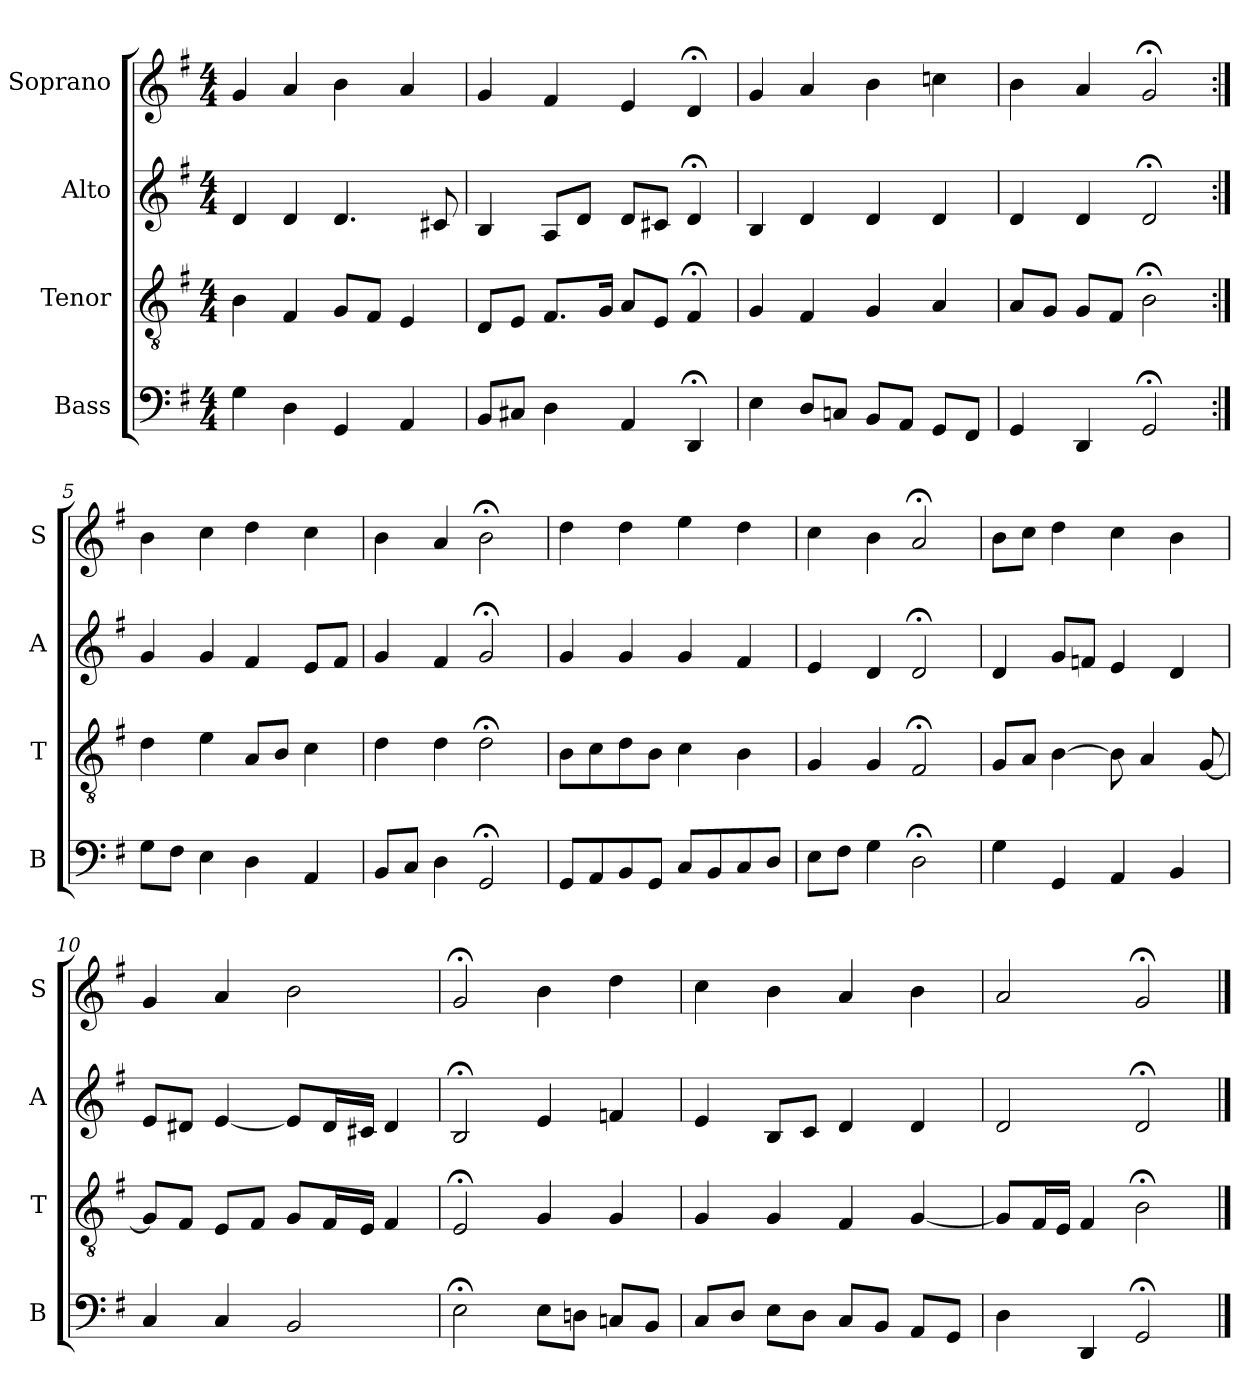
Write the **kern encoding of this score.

**kern	**kern	**kern	**kern
*part4	*part3	*part2	*part1
*staff4	*staff3	*staff2	*staff1
*I"Bass	*I"Tenor	*I"Alto	*I"Soprano
*I'B	*I'T	*I'A	*I'S
*clefF4	*clefGv2	*clefG2	*clefG2
*k[f#]	*k[f#]	*k[f#]	*k[f#]
*G:	*G:	*G:	*G:
*M4/4	*M4/4	*M4/4	*M4/4
*MM100	*MM100	*MM100	*MM100
=1	=1	=1	=1
4G	4B	4d	4g
4D	4F#	4d	4a
4GG	8GL	4.d	4b
.	8F#J	.	.
4AA	4E	.	4a
.	.	8c#X	.
=2	=2	=2	=2
8BBL	8DL	4B	4g
8C#XJ	8EJ	.	.
4D	8.F#L	8AL	4f#
.	.	8dJ	.
.	16GJk	.	.
4AA	8AL	8dL	4e
.	8EJ	8c#XJ	.
4DD;<	4F#;<	4d;<	4d;<
=3	=3	=3	=3
4E	4G	4B	4g
8DL	4F#	4d	4a
8CnJ	.	.	.
8BBL	4G	4d	4b
8AAJ	.	.	.
8GGL	4A	4d	4ccn
8FF#J	.	.	.
=4	=4	=4	=4
4GG	8AL	4d	4b
.	8GJ	.	.
4DD	8GL	4d	4a
.	8F#J	.	.
2GG;<	2B;<	2d;<	2g;<
=5:|!	=5:|!	=5:|!	=5:|!
8GL	4d	4g	4b
8F#J	.	.	.
4E	4e	4g	4cc
4D	8AL	4f#	4dd
.	8BJ	.	.
4AA	4c	8eL	4cc
.	.	8f#J	.
=6	=6	=6	=6
8BBL	4d	4g	4b
8CJ	.	.	.
4D	4d	4f#	4a
2GG;<	2d;<	2g;<	2b;<
=7	=7	=7	=7
8GGL	8BL	4g	4dd
8AA	8c	.	.
8BB	8d	4g	4dd
8GGJ	8BJ	.	.
8CL	4c	4g	4ee
8BB	.	.	.
8C	4B	4f#	4dd
8DJ	.	.	.
=8	=8	=8	=8
8EL	4G	4e	4cc
8F#J	.	.	.
4G	4G	4d	4b
2D;<	2F#;<	2d;<	2a;<
=9	=9	=9	=9
4G	8GL	4d	8bL
.	8AJ	.	8ccJ
4GG	[4B	8gL	4dd
.	.	8fnJ	.
4AA	8B]	4e	4cc
.	4A	.	.
4BB	.	4d	4b
.	[8G	.	.
=10	=10	=10	=10
4C	8GL]	8eL	4g
.	8F#J	8d#XJ	.
4C	8EL	[4e	4a
.	8F#J	.	.
2BB	8GL	8eL]	2b
.	16F#L	16d#L	.
.	16EJJ	16c#XJJ	.
.	4F#	4d#	.
=11	=11	=11	=11
2E;<	2E;<	2B;<	2g;<
8EL	4G	4e	4b
8DnJ	.	.	.
8CnL	4G	4fn	4dd
8BBJ	.	.	.
=12	=12	=12	=12
8CL	4G	4e	4cc
8DJ	.	.	.
8EL	4G	8BL	4b
8DJ	.	8cJ	.
8CL	4F#	4d	4a
8BBJ	.	.	.
8AAL	[4G	4d	4b
8GGJ	.	.	.
=13	=13	=13	=13
4D	8GL]	2d	2a
.	16F#L	.	.
.	16EJJ	.	.
4DD	4F#	.	.
2GG;<	2B;<	2d;<	2g;<
==	==	==	==
*-	*-	*-	*-
